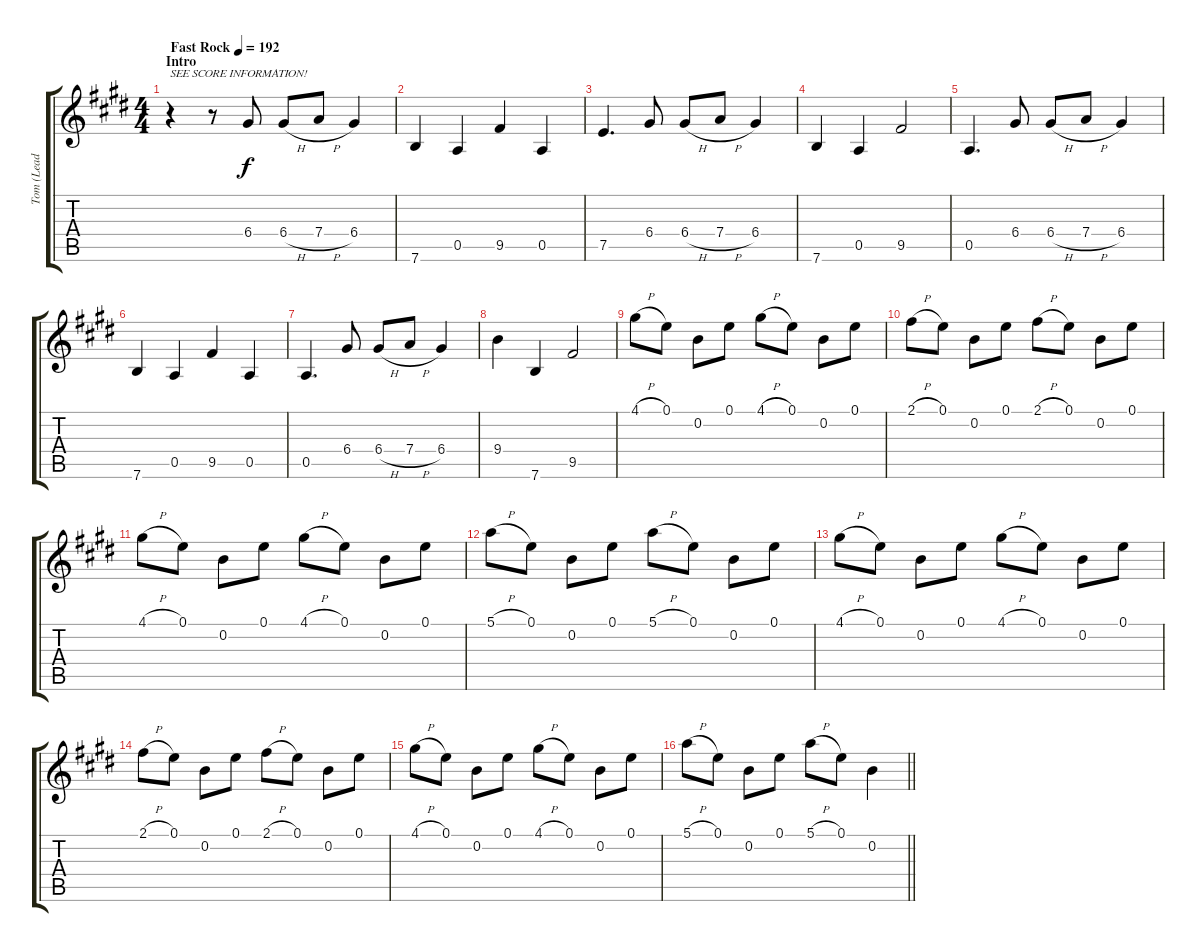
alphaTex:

\track ("Tom (Lead Guitar)" "Tom (Lead ") {instrument distortionguitar}
\staff {score tabs}
\tuning (E4 B3 G3 D3 A2 E2) {hide}
\ts (4 4)
\section ("" "Intro")
\tempo (192 "Fast Rock")
\clef g2
\ks e
r.4{txt "SEE SCORE INFORMATION!" dy f instrument distortionguitar} r.8 6.4.8 6.4{h}.8 7.4{h}.8 6.4.4 |
7.6.4 0.5.4 9.5.4 0.5.4 |
7.5.4{d} 6.4.8 6.4{h}.8 7.4{h}.8 6.4.4 |
7.6.4 0.5.4 9.5.2 |
0.5.4{d} 6.4.8 6.4{h}.8 7.4{h}.8 6.4.4 |
7.6.4 0.5.4 9.5.4 0.5.4 |
0.5.4{d} 6.4.8 6.4{h}.8 7.4{h}.8 6.4.4 |
9.4.4 7.6.4 9.5.2 |
4.1{h}.8 0.1.8 0.2.8 0.1.8 4.1{h}.8 0.1.8 0.2.8 0.1.8 |
2.1{h}.8 0.1.8 0.2.8 0.1.8 2.1{h}.8 0.1.8 0.2.8 0.1.8 |
4.1{h}.8 0.1.8 0.2.8 0.1.8 4.1{h}.8 0.1.8 0.2.8 0.1.8 |
5.1{h}.8 0.1.8 0.2.8 0.1.8 5.1{h}.8 0.1.8 0.2.8 0.1.8 |
4.1{h}.8 0.1.8 0.2.8 0.1.8 4.1{h}.8 0.1.8 0.2.8 0.1.8 |
2.1{h}.8 0.1.8 0.2.8 0.1.8 2.1{h}.8 0.1.8 0.2.8 0.1.8 |
4.1{h}.8 0.1.8 0.2.8 0.1.8 4.1{h}.8 0.1.8 0.2.8 0.1.8 |
\barLineRight lightlight
5.1{h}.8 0.1.8 0.2.8 0.1.8 5.1{h}.8 0.1.8 0.2.4
